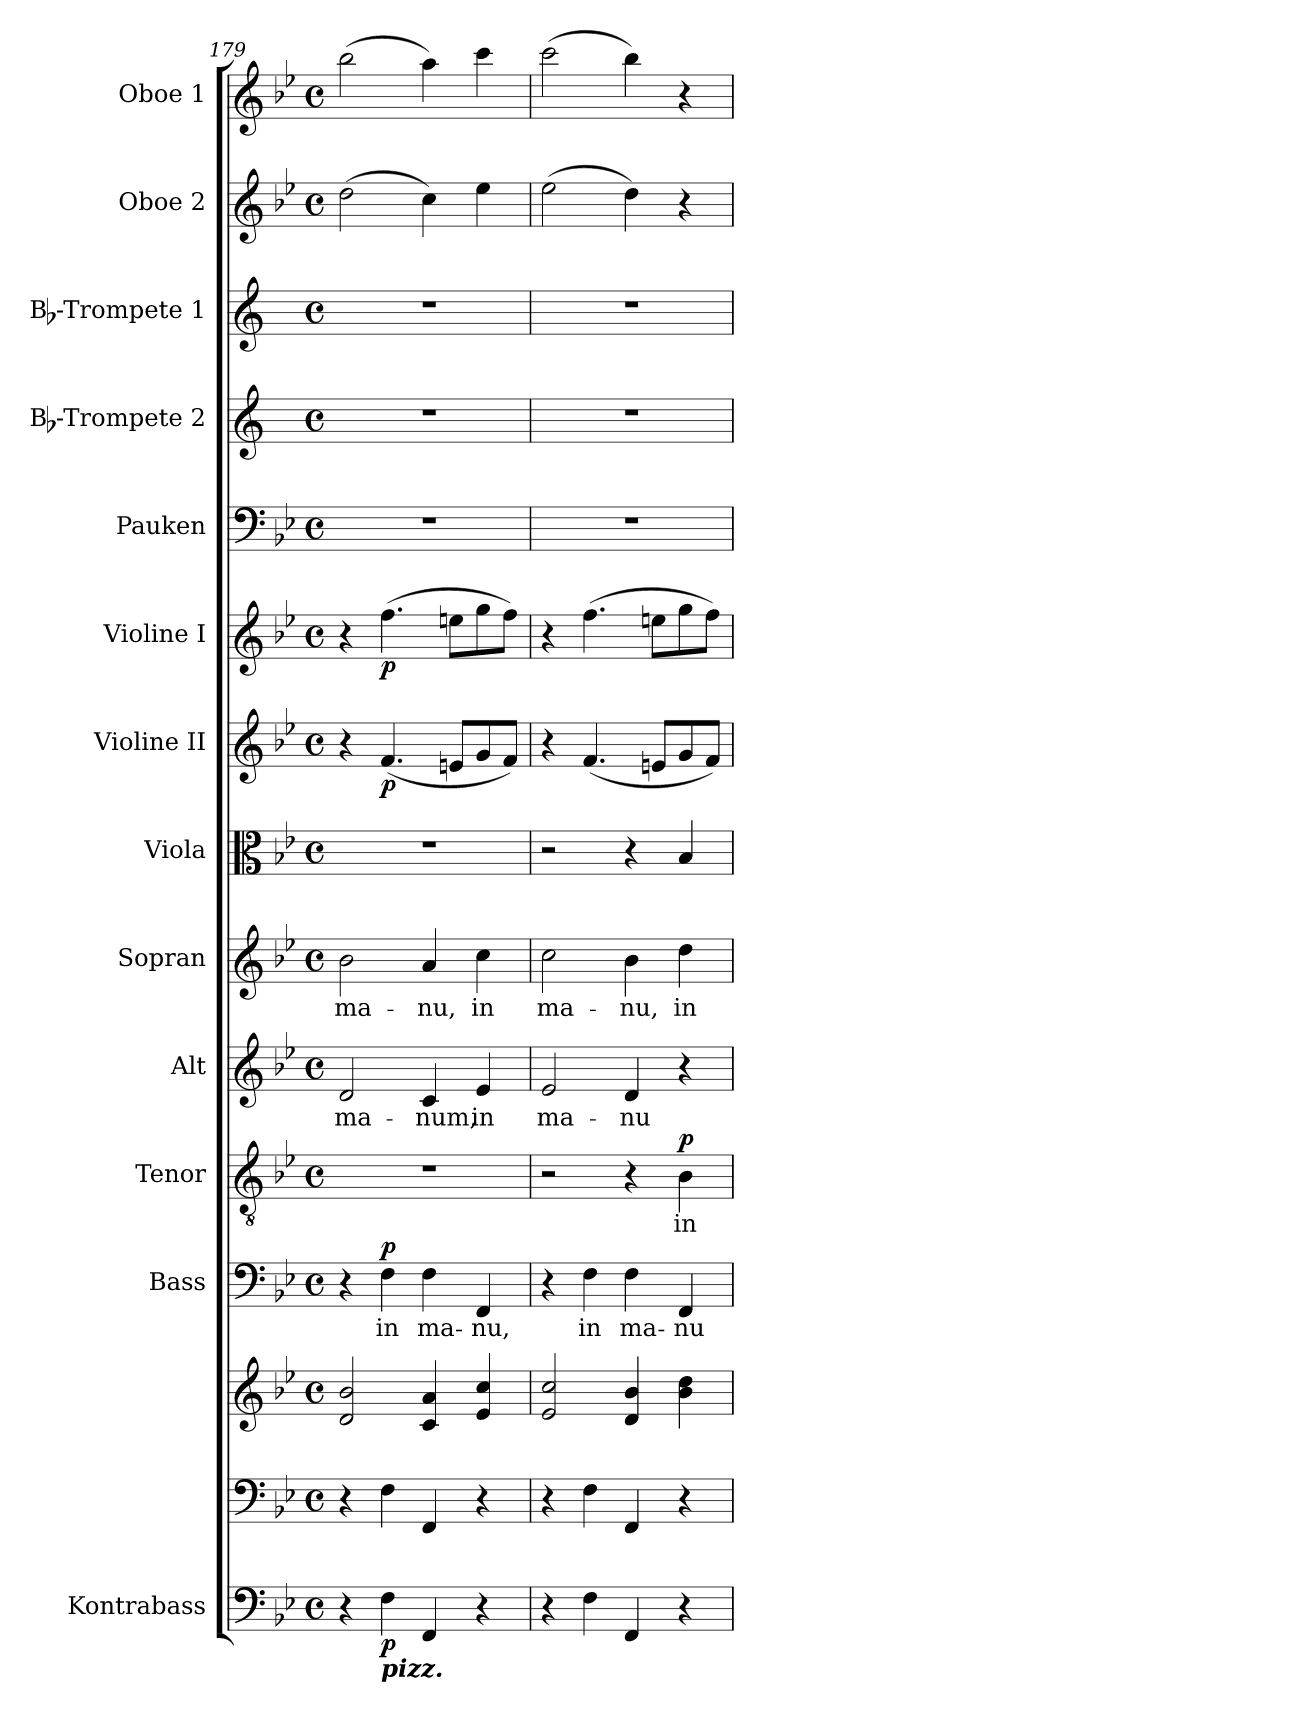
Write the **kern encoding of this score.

**kern	**dynam	**kern	**kern	**kern	**text	**dynam	**kern	**text	**dynam	**kern	**text	**kern	**text	**kern	**kern	**dynam	**kern	**dynam	**kern	**kern	**kern	**kern	**kern
*part14	*part14	*part13	*part13	*part12	*part12	*part12	*part11	*part11	*part11	*part10	*part10	*part9	*part9	*part8	*part7	*part7	*part6	*part6	*part5	*part4	*part3	*part2	*part1
*staff15	*staff15	*staff14	*staff13	*staff12	*staff12	*staff12	*staff11	*staff11	*staff11	*staff10	*staff10	*staff9	*staff9	*staff8	*staff7	*staff7	*staff6	*staff6	*staff5	*staff4	*staff3	*staff2	*staff1
*I"Kontrabass	*	*	*	*I"Bass	*	*	*I"Tenor	*	*	*I"Alt	*	*I"Sopran	*	*I"Viola	*I"Violine II	*	*I"Violine I	*	*I"Pauken	*I"Bb-Trompete 2	*I"Bb-Trompete 1	*I"Oboe 2	*I"Oboe 1
*I'Kb.	*	*	*	*I'B.	*	*	*I'T.	*	*	*I'A.	*	*I'S.	*	*I'Vla.	*I'Vl. II	*	*I'Vl. I	*	*I'Pk.	*I'Bb Trp. 2	*I'Bb Trp. 1	*I'Ob. 2	*I'Ob. 1
*clefF4	*	*clefF4	*clefG2	*clefF4	*	*	*clefGv2	*	*	*clefG2	*	*clefG2	*	*clefC3	*clefG2	*	*clefG2	*	*clefF4	*clefG2	*clefG2	*clefG2	*clefG2
*ITrd7c12	*	*	*	*	*	*	*	*	*	*	*	*	*	*	*	*	*	*	*	*ITrd1c2	*ITrd1c2	*	*
*k[b-e-]	*	*k[b-e-]	*k[b-e-]	*k[b-e-]	*	*	*k[b-e-]	*	*	*k[b-e-]	*	*k[b-e-]	*	*k[b-e-]	*k[b-e-]	*	*k[b-e-]	*	*k[b-e-]	*k[b-e-]	*k[b-e-]	*k[b-e-]	*k[b-e-]
*B-:	*	*B-:	*B-:	*B-:	*	*	*B-:	*	*	*B-:	*	*B-:	*	*B-:	*B-:	*	*B-:	*	*B-:	*B-:	*B-:	*B-:	*B-:
*M4/4	*	*M4/4	*M4/4	*M4/4	*	*	*M4/4	*	*	*M4/4	*	*M4/4	*	*M4/4	*M4/4	*	*M4/4	*	*M4/4	*M4/4	*M4/4	*M4/4	*M4/4
*met(c)	*	*met(c)	*met(c)	*met(c)	*	*	*met(c)	*	*	*met(c)	*	*met(c)	*	*met(c)	*met(c)	*	*met(c)	*	*met(c)	*met(c)	*met(c)	*met(c)	*met(c)
=179	=179	=179	=179	=179	=179	=179	=179	=179	=179	=179	=179	=179	=179	=179	=179	=179	=179	=179	=179	=179	=179	=179	=179
!	!	!	!	!	!	!	!	!	!	!	!LO:LY:b	!	!LO:LY:b	!	!	!	!	!	!	!	!	!	!
4r	.	4r	2d/ 2b-/	4r	.	.	1r	.	.	2d/	ma-	2b-\	ma-	1r	4r	.	4r	.	1r	1r	1r	(>2dd\	(>2bb-\
!LO:TX:b:Bi:t=pizz.	!	!	!	!	!	!	!	!	!	!	!	!	!	!	!	!	!	!	!	!	!	!	!
!	!LO:DY:b	!	!	!	!LO:LY:b	!LO:DY:a	!	!	!	!	!	!	!	!	!	!LO:DY:b	!	!LO:DY:b	!	!	!	!	!
4FF\	p	4F\	.	4F\	in	p	.	.	.	.	.	.	.	.	(<4.f/	p	(>4.ff\	p	.	.	.	.	.
!	!	!	!	!	!LO:LY:b	!	!	!	!	!	!LO:LY:b	!	!LO:LY:b	!	!	!	!	!	!	!	!	!	!
4FFF/	.	4FF/	4c/ 4a/	4F\	ma-	.	.	.	.	4c/	-num,	4a/	-nu,	.	.	.	.	.	.	.	.	4cc\)	4aa\)
.	.	.	.	.	.	.	.	.	.	.	.	.	.	.	8en/L	.	8een\L	.	.	.	.	.	.
!	!	!	!	!	!LO:LY:b	!	!	!	!	!	!LO:LY:b	!	!LO:LY:b	!	!	!	!	!	!	!	!	!	!
4r	.	4r	4e-/ 4cc/	4FF/	-nu,	.	.	.	.	4e-/	in	4cc\	in	.	8g/	.	8gg\	.	.	.	.	4ee-\	4ccc\
.	.	.	.	.	.	.	.	.	.	.	.	.	.	.	8f/J)	.	8ff\J)	.	.	.	.	.	.
!!LO:PB:g=z
=180	=180	=180	=180	=180	=180	=180	=180	=180	=180	=180	=180	=180	=180	=180	=180	=180	=180	=180	=180	=180	=180	=180	=180
!	!	!	!	!	!	!	!	!	!	!	!LO:LY:b	!	!LO:LY:b	!	!	!	!	!	!	!	!	!	!
4r	.	4r	2e-/ 2cc/	4r	.	.	2r	.	.	2e-/	ma-	2cc\	ma-	2r	4r	.	4r	.	1r	1r	1r	(>2ee-\	(>2ccc\
!	!	!	!	!	!LO:LY:b	!	!	!	!	!	!	!	!	!	!	!	!	!	!	!	!	!	!
4FF\	.	4F\	.	4F\	in	.	.	.	.	.	.	.	.	.	(<4.f/	.	(>4.ff\	.	.	.	.	.	.
!	!	!	!	!	!LO:LY:b	!	!	!	!	!	!LO:LY:b	!	!LO:LY:b	!	!	!	!	!	!	!	!	!	!
4FFF/	.	4FF/	4d/ 4b-/	4F\	ma-	.	4r	.	.	4d/	-nu	4b-\	-nu,	4r	.	.	.	.	.	.	.	4dd\)	4bb-\)
.	.	.	.	.	.	.	.	.	.	.	.	.	.	.	8en/L	.	8een\L	.	.	.	.	.	.
!	!	!	!	!	!LO:LY:b	!	!	!LO:LY:b	!LO:DY:a	!	!	!	!LO:LY:b	!	!	!	!	!	!	!	!	!	!
4r	.	4r	4b-\ 4dd\	4FF/	-nu	.	4B-\	in	p	4r	.	4dd\	in	4B-/	8g/	.	8gg\	.	.	.	.	4r	4r
.	.	.	.	.	.	.	.	.	.	.	.	.	.	.	8f/J)	.	8ff\J)	.	.	.	.	.	.
=	=	=	=	=	=	=	=	=	=	=	=	=	=	=	=	=	=	=	=	=	=	=	=
*-	*-	*-	*-	*-	*-	*-	*-	*-	*-	*-	*-	*-	*-	*-	*-	*-	*-	*-	*-	*-	*-	*-	*-
